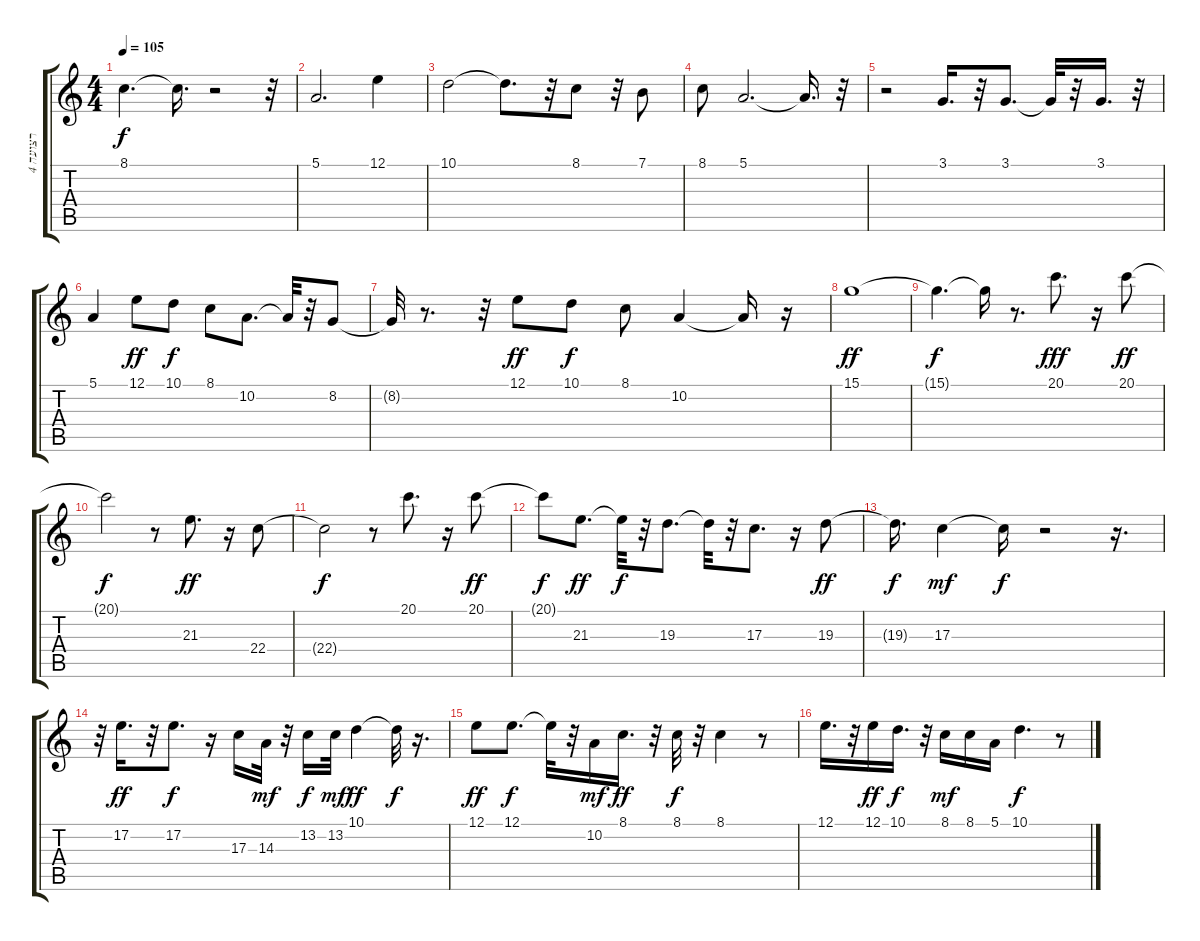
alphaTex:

\track ("רצועה 4" "רצועה 4") {instrument flute}
\staff {score tabs}
\tuning (E4 B3 G3 D3 A2 E2) {hide}
\ts (4 4)
\tempo 105
\clef g2
\ks c
8.1{t}.4{d dy f} 8.1{t}.16{d} r.2 r.32 |
5.1.2{d} 12.1.4 |
10.1.2 10.1{t}.8{d} r.32 8.1.8 r.32 7.1.8 |
8.1.8 5.1.2{d} 5.1{t}.16{d} r.32 |
r.2 3.1.16{d} r.32 3.1.8{d} 3.1{t}.32 r.32 3.1.16{d} r.32 |
5.1.4 12.1.8{dy ff} 10.1.8{dy f} 8.1.8 10.2.8{d} 10.2{t}.32 r.32 8.2.8 |
8.2{t}.32 r.8{d} r.32 12.1.8{dy ff} 10.1.8{dy f} 8.1.8 10.2.4 10.2{t}.16 r.16 |
15.1.1{dy ff} |
15.1{t}.4{d dy f} 15.1{t}.16 r.8{d} 20.1.8{d dy fff} r.16 20.1.8{dy ff} |
20.1{t}.2{dy f} r.8 21.3.8{d dy ff} r.16 22.4.8 |
22.4{t}.2{dy f} r.8 20.1.8{d} r.16 20.1.8{dy ff} |
20.1{t}.8{dy f} 21.3.8{d dy ff} 21.3{t}.32{dy f} r.32 19.3.8{d} 19.3{t}.32 r.32 17.3.8{d} r.16 19.3.8{dy ff} |
19.3{t}.16{d dy f} 17.3.4{dy mf} 17.3{t}.16{dy f} r.2 r.16{d} |
r.32 17.2.16{d dy ff} r.32 17.2.8{d dy f} r.16 17.3.16 14.3.32{dy mf} r.32 13.2.16{dy f} 13.2.32{dy mf} 10.1.4{dy ff} 10.1{t}.32{dy f} r.16{d} |
12.1.8{dy ff} 12.1.8{d dy f} 12.1{t}.32 r.32 10.2.16{dy mf} 8.1.16{d dy ff} r.32 8.1.32{dy f} r.32 8.1.4 r.8 |
12.1.16{d} r.32 12.1.16{dy ff} 10.1.16{d dy f} r.32 8.1.16{dy mf} 8.1.16 5.1.16 10.1.4{d dy f} r.8
